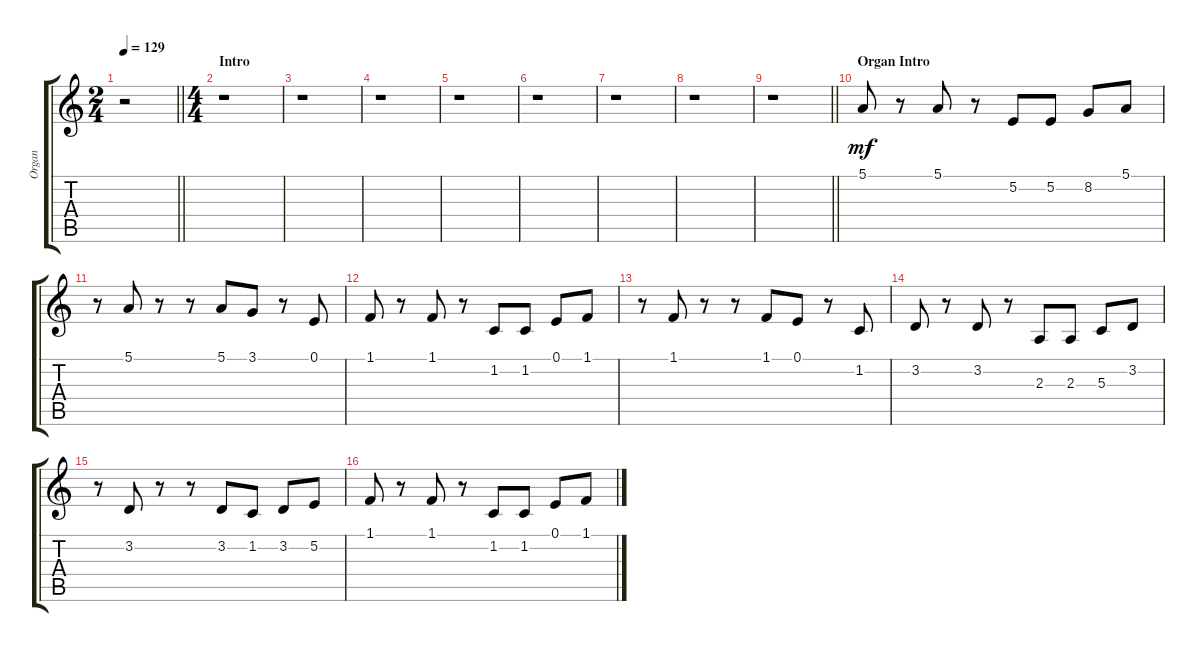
\track ("Organ" "Organ") {instrument reedorgan}
\staff {score tabs}
\tuning (E4 B3 G3 D3 A2 E2) {hide}
\ts (2 4)
\tempo 129
\clef g2
\barLineRight lightlight
\ks c
r.2{dy mf instrument reedorgan} |
\ts (4 4)
\section ("" "Intro")
r.1 |
r.1 |
r.1 |
r.1 |
r.1 |
r.1 |
r.1 |
\barLineRight lightlight
r.1 |
\section ("" "Organ Intro")
5.1.8 r.8 5.1.8 r.8 5.2.8 5.2.8 8.2.8 5.1.8 |
r.8 5.1.8 r.8 r.8 5.1.8 3.1.8 r.8 0.1.8 |
1.1.8 r.8 1.1.8 r.8 1.2.8 1.2.8 0.1.8 1.1.8 |
r.8 1.1.8 r.8 r.8 1.1.8 0.1.8 r.8 1.2.8 |
3.2.8 r.8 3.2.8 r.8 2.3.8 2.3.8 5.3.8 3.2.8 |
r.8 3.2.8 r.8 r.8 3.2.8 1.2.8 3.2.8 5.2.8 |
1.1.8 r.8 1.1.8 r.8 1.2.8 1.2.8 0.1.8 1.1.8
